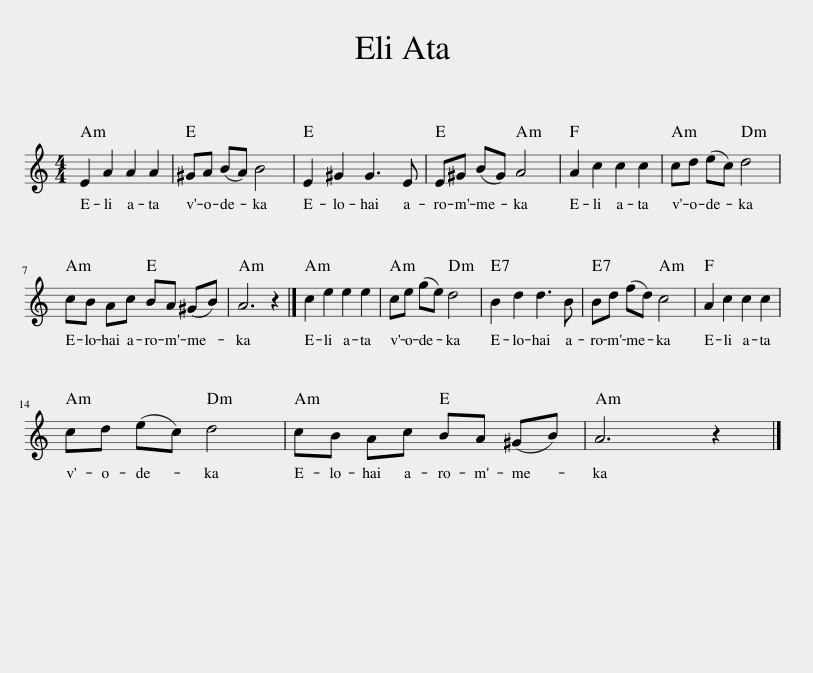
X:1
L:1/8
M:4/4
I:linebreak $
K:C
V:1 treble
V:1
 E2 A2 A2 A2 | ^GA (BA) B4 | E2 ^G2 G3 E | E^G (BG) A4 | A2 c2 c2 c2 | %5
 cd (ec) d4 |$ cB Ac BA (^GB) | A6 z2 |] c2 e2 e2 e2 | ce (ge) d4 | %10
 B2 d2 d3 B | Bd (fd) c4 | A2 c2 c2 c2 |$ cd (ec) d4 | cB Ac BA (^GB) | %15
 A6 z2 |] %16
